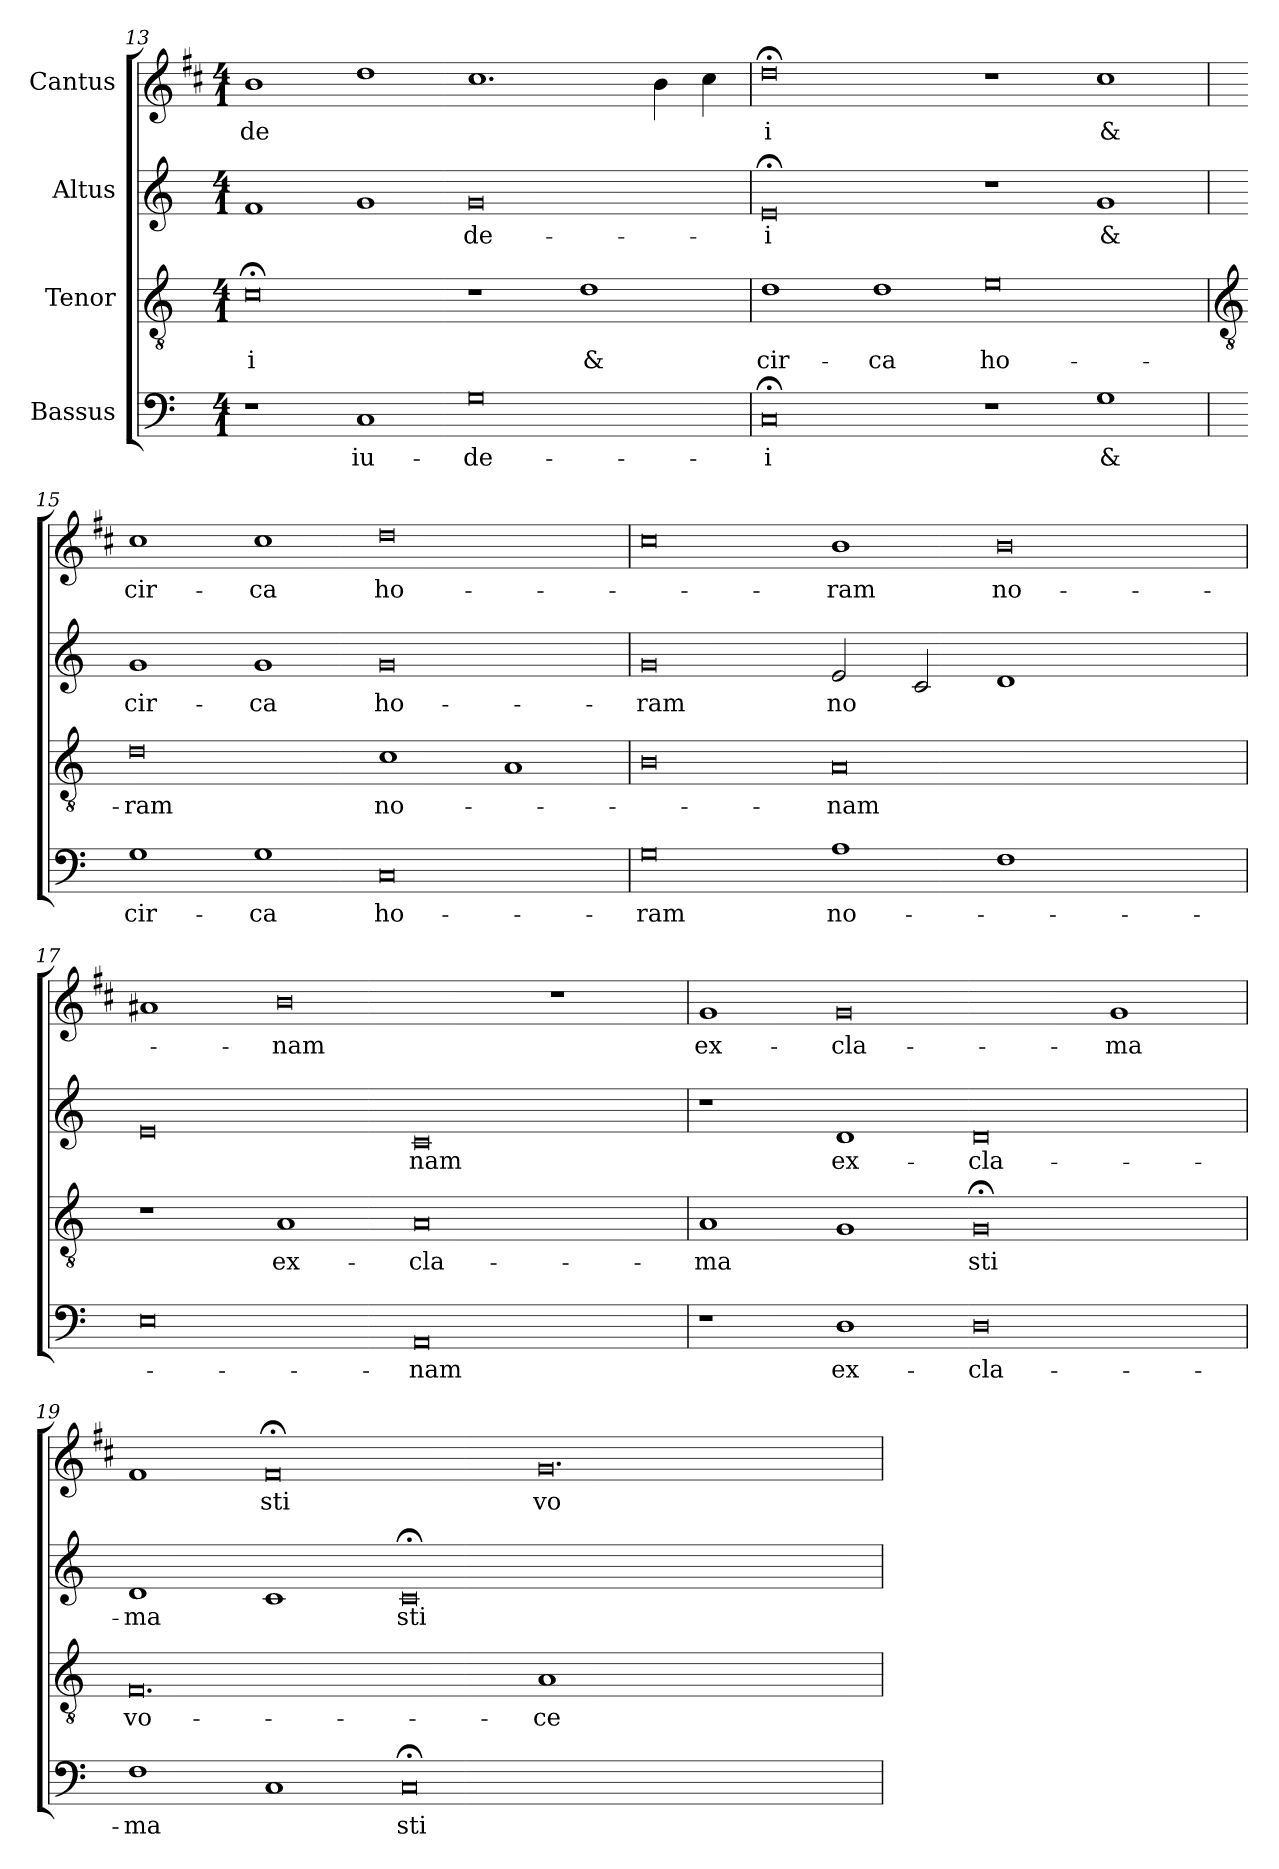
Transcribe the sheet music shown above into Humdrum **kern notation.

**kern	**text	**kern	**text	**kern	**text	**kern	**text
*part4	*part4	*part3	*part3	*part2	*part2	*part1	*part1
*staff4	*staff4	*staff3	*staff3	*staff2	*staff2	*staff1	*staff1
*I"Bassus	*	*I"Tenor	*	*I"Altus	*	*I"Cantus	*
*clefF4	*	*clefGv2	*	*clefG2	*	*clefG2	*
*	*	*	*	*	*	*ITrd1c2	*
*k[]	*	*k[]	*	*k[]	*	*k[]	*
*C:	*	*C:	*	*C:	*	*C:	*
*M4/1	*	*M4/1	*	*M4/1	*	*M4/1	*
=13	=13	=13	=13	=13	=13	=13	=13
!	!	!	!LO:LY:b	!	!	!	!LO:LY:b
1r	.	0c;<	i	1f	.	1a	de
!	!LO:LY:b	!	!	!	!	!	!
1C	iu-	.	.	1g	.	1cc	.
!	!LO:LY:b	!	!	!	!LO:LY:b	!	!
0G	-de-	1r	.	0g	de-	1.b	.
!	!	!	!LO:LY:b	!	!	!	!
.	.	1d	&	.	.	.	.
.	.	.	.	.	.	4a	.
.	.	.	.	.	.	4b	.
=14	=14	=14	=14	=14	=14	=14	=14
!	!LO:LY:b	!	!LO:LY:b	!	!LO:LY:b	!	!LO:LY:b
0C;<	-i	1d	cir-	0e;<	-i	0cc;<	i
!	!	!	!LO:LY:b	!	!	!	!
.	.	1d	-ca	.	.	.	.
!	!	!	!LO:LY:b	!	!	!	!
1r	.	0e	ho-	1r	.	1r	.
!	!LO:LY:b	!	!	!	!LO:LY:b	!	!LO:LY:b
1G	&	.	.	1g	&	1b	&
!!LO:LB:g=z
=15	=15	=15	=15	=15	=15	=15	=15
*	*	*clefGv2	*	*	*	*	*
!	!LO:LY:b	!	!LO:LY:b	!	!LO:LY:b	!	!LO:LY:b
1G	cir-	0d	-ram	1g	cir-	1b	cir-
!	!LO:LY:b	!	!	!	!LO:LY:b	!	!LO:LY:b
1G	-ca	.	.	1g	-ca	1b	-ca
!	!LO:LY:b	!	!LO:LY:b	!	!LO:LY:b	!	!LO:LY:b
0C	ho-	1c	no-	0g	ho-	0cc	ho-
.	.	1A	.	.	.	.	.
!!LO:LB:g=z
=16	=16	=16	=16	=16	=16	=16	=16
!	!LO:LY:b	!	!	!	!LO:LY:b	!	!
0G	-ram	0B	.	0g	-ram	0b	.
!	!LO:LY:b	!	!LO:LY:b	!	!LO:LY:b	!	!LO:LY:b
1A	no-	0A	-nam	2e	no	1a	-ram
.	.	.	.	2c	.	.	.
!	!	!	!	!	!	!	!LO:LY:b
1F	.	.	.	1d	.	0a	no-
1ryy	.	1ryy	.	1ryy	.	.	.
=17	=17	=17	=17	=17	=17	=17	=17
0E	.	1r	.	0e	.	1g#	.
!	!	!	!LO:LY:b	!	!	!	!LO:LY:b
.	.	1A	ex-	.	.	0a	-nam
!	!LO:LY:b	!	!LO:LY:b	!	!LO:LY:b	!	!
0AA	-nam	0A	-cla-	0c	nam	.	.
.	.	.	.	.	.	1r	.
=18	=18	=18	=18	=18	=18	=18	=18
!	!	!	!LO:LY:b	!	!	!	!LO:LY:b
1r	.	1A	-ma	1r	.	1f	ex-
!	!LO:LY:b	!	!	!	!LO:LY:b	!	!LO:LY:b
1D	ex-	1G	.	1d	ex-	0f	-cla-
!	!LO:LY:b	!	!LO:LY:b	!	!LO:LY:b	!	!
0D	-cla-	0G;<	sti	0d	-cla-	.	.
!	!	!	!	!	!	!	!LO:LY:b
.	.	.	.	.	.	1f	-ma
=19	=19	=19	=19	=19	=19	=19	=19
!	!LO:LY:b	!	!LO:LY:b	!	!LO:LY:b	!	!
1F	-ma	0.F	vo-	1d	-ma	1e	.
!	!	!	!	!	!	!	!LO:LY:b
1C	.	.	.	1c	.	0e;<	sti
!	!LO:LY:b	!	!	!	!LO:LY:b	!	!
0C;<	sti	.	.	0c;<	sti	.	.
!	!	!	!LO:LY:b	!	!	!	!LO:LY:b
.	.	1A	-ce	.	.	0.f	vo-
0ryy	.	0ryy	.	0ryy	.	.	.
=	=	=	=	=	=	=	=
*-	*-	*-	*-	*-	*-	*-	*-
